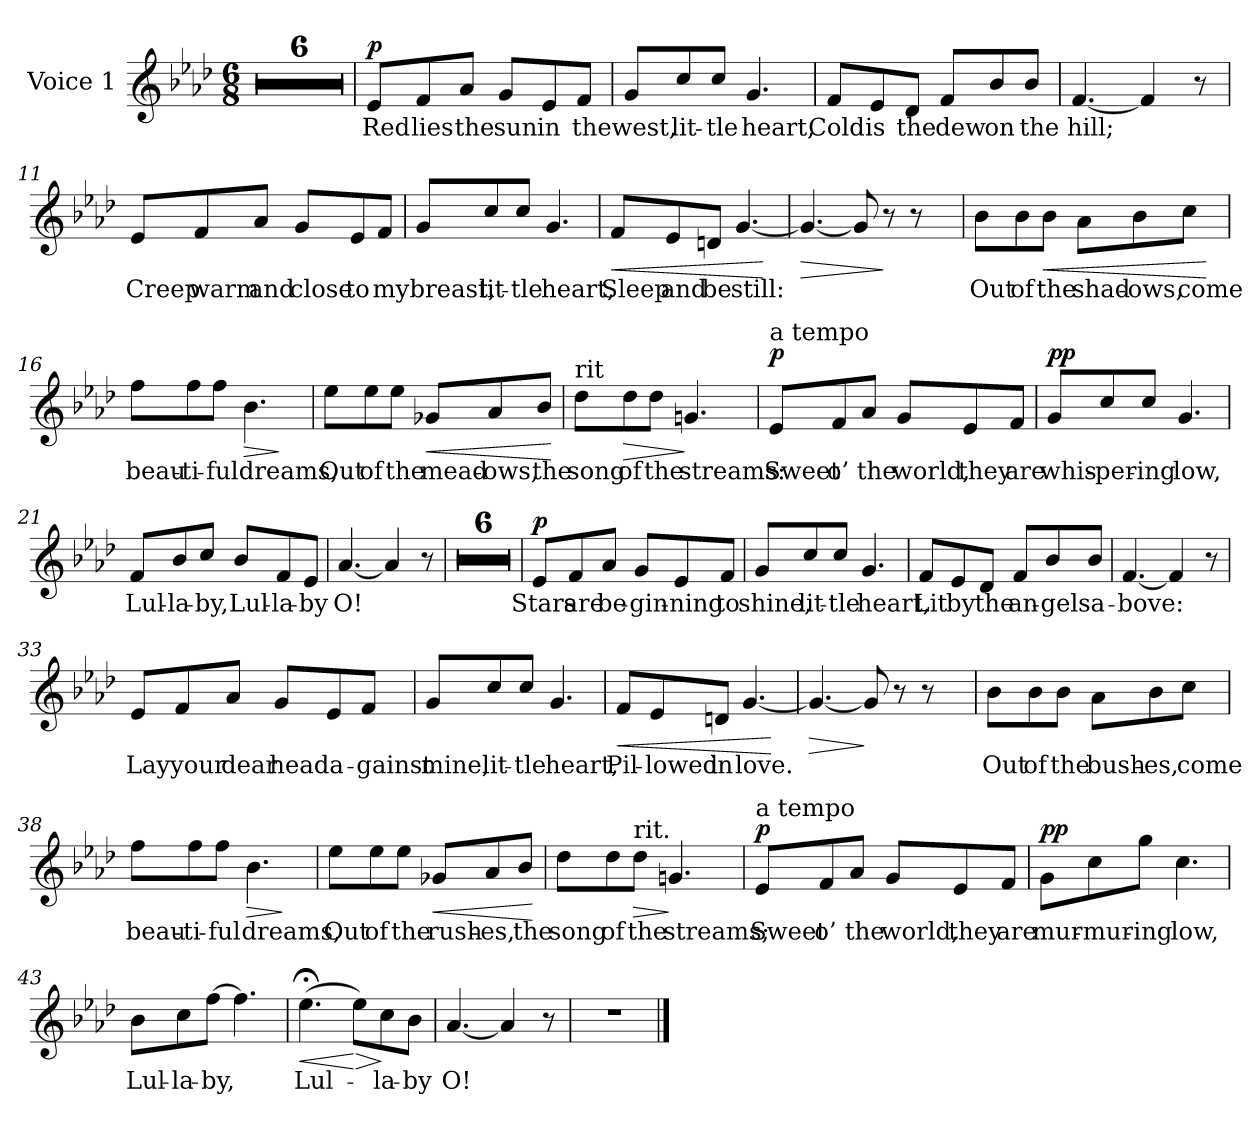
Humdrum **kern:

**kern	**text	**dynam
*part1	*part1	*part1
*staff1	*staff1	*staff1
*I"Voice 1	*	*
*clefG2	*	*
*k[b-e-a-d-]	*	*
*M6/8	*	*
=1	=1	=1
2.r	.	.
=2	=2	=2
2.r	.	.
=3	=3	=3
2.r	.	.
=4	=4	=4
2.r	.	.
=5	=5	=5
2.r	.	.
=6	=6	=6
2.r	.	.
=7	=7	=7
!	!LO:LY:b	!LO:DY:a
8e-/L	Red	p
!	!LO:LY:b	!
8f/	lies	.
!	!LO:LY:b	!
8a-/J	the	.
!	!LO:LY:b	!
8g/L	sun	.
!	!LO:LY:b	!
8e-/	in	.
!	!LO:LY:b	!
8f/J	the	.
=8	=8	=8
!	!LO:LY:b	!
8g/L	west,	.
!	!LO:LY:b	!
8cc/	lit-	.
!	!LO:LY:b	!
8cc/J	-tle	.
!	!LO:LY:b	!
4.g/	heart,	.
=9	=9	=9
!	!LO:LY:b	!
8f/L	Cold	.
!	!LO:LY:b	!
8e-/	is	.
!	!LO:LY:b	!
8d-/J	the	.
!	!LO:LY:b	!
8f/L	dew	.
!	!LO:LY:b	!
8b-/	on	.
!	!LO:LY:b	!
8b-/J	the	.
=10	=10	=10
!	!LO:LY:b	!
[4.f/	hill;	.
4f/]	.	.
8r	.	.
!!LO:LB:g=z
=11	=11	=11
!	!LO:LY:b	!
8e-/L	Creep	.
!	!LO:LY:b	!
8f/	warm	.
!	!LO:LY:b	!
8a-/J	and	.
!	!LO:LY:b	!
8g/L	close	.
!	!LO:LY:b	!
8e-/	to	.
!	!LO:LY:b	!
8f/J	my	.
=12	=12	=12
!	!LO:LY:b	!
8g/L	breast,	.
!	!LO:LY:b	!
8cc/	lit-	.
!	!LO:LY:b	!
8cc/J	-tle	.
!	!LO:LY:b	!
4.g/	heart,	.
=13	=13	=13
!	!LO:LY:b	!LO:HP:b
8f/L	Sleep	<
!	!LO:LY:b	!
8e-/	and	.
!	!LO:LY:b	!
8dn/J	be	.
!	!LO:LY:b	!
[4.g/	still:	.
.	.	[
=14	=14	=14
!	!	!LO:HP:b
4.g/_	.	>
8g/]	.	.
8r	.	]
8r	.	.
!!LO:LB:g=z
=15	=15	=15
!	!LO:LY:b	!
8b-\L	Out	.
!	!LO:LY:b	!
8b-\	of	.
!	!LO:LY:b	!LO:HP:b
8b-\J	the	<
!	!LO:LY:b	!
8a-\L	shad-	.
!	!LO:LY:b	!
8b-\	-ows,	.
!	!LO:LY:b	!
8cc\J	come	.
.	.	[
=16	=16	=16
!	!LO:LY:b	!
8ff\L	beau-	.
!	!LO:LY:b	!
8ff\	-ti-	.
!	!LO:LY:b	!
8ff\J	-ful	.
!	!LO:LY:b	!LO:HP:b
4.b-\	dreams,	>
.	.	]
=17	=17	=17
!	!LO:LY:b	!
8ee-\L	Out	.
!	!LO:LY:b	!
8ee-\	of	.
!	!LO:LY:b	!
8ee-\J	the	.
!	!LO:LY:b	!LO:HP:b
8g-X/L	mead-	<
!	!LO:LY:b	!
8a-/	-ows,	.
!	!LO:LY:b	!
8b-/J	the	.
.	.	[
=18	=18	=18
!LO:TX:t=rit	!	!
!	!LO:LY:b	!
8dd-\L	song	.
!	!LO:LY:b	!LO:HP:b
8dd-\	of	>
!	!LO:LY:b	!
8dd-\J	the	.
!	!LO:LY:b	!
4.gn/	streams:	]
!!LO:LB:g=z
=19	=19	=19
!LO:TX:t=a tempo	!	!
!	!LO:LY:b	!LO:DY:b
8e-/L	Sweet	p
!	!LO:LY:b	!
8f/	o’	.
!	!LO:LY:b	!
8a-/J	the	.
!	!LO:LY:b	!
8g/L	world,	.
!	!LO:LY:b	!
8e-/	they	.
!	!LO:LY:b	!
8f/J	are	.
=20	=20	=20
!	!LO:LY:b	!LO:DY:b
8g/L	whis-	pp
!	!LO:LY:b	!
8cc/	-per-	.
!	!LO:LY:b	!
8cc/J	-ing	.
!	!LO:LY:b	!
4.g/	low,	.
=21	=21	=21
!	!LO:LY:b	!
8f/L	Lul-	.
!	!LO:LY:b	!
8b-/	-la-	.
!	!LO:LY:b	!
8cc/J	-by,	.
!	!LO:LY:b	!
8b-/L	Lul-	.
!	!LO:LY:b	!
8f/	-la-	.
!	!LO:LY:b	!
8e-/J	-by	.
=22	=22	=22
!	!LO:LY:b	!
[4.a-/	O!	.
4a-/]	.	.
8r	.	.
=23	=23	=23
2.r	.	.
=24	=24	=24
2.r	.	.
=25	=25	=25
2.r	.	.
=26	=26	=26
2.r	.	.
=27	=27	=27
2.r	.	.
=28	=28	=28
2.r	.	.
!!LO:LB:g=z
=29	=29	=29
!	!LO:LY:b	!LO:DY:a
8e-/L	Stars	p
!	!LO:LY:b	!
8f/	are	.
!	!LO:LY:b	!
8a-/J	be-	.
!	!LO:LY:b	!
8g/L	-gin-	.
!	!LO:LY:b	!
8e-/	-ning	.
!	!LO:LY:b	!
8f/J	to	.
=30	=30	=30
!	!LO:LY:b	!
8g/L	shine,	.
!	!LO:LY:b	!
8cc/	lit-	.
!	!LO:LY:b	!
8cc/J	-tle	.
!	!LO:LY:b	!
4.g/	heart,	.
=31	=31	=31
!	!LO:LY:b	!
8f/L	Lit	.
!	!LO:LY:b	!
8e-/	by	.
!	!LO:LY:b	!
8d-/J	the	.
!	!LO:LY:b	!
8f/L	an-	.
!	!LO:LY:b	!
8b-/	-gels	.
!	!LO:LY:b	!
8b-/J	a-	.
=32	=32	=32
!	!LO:LY:b	!
[4.f/	-bove:	.
4f/]	.	.
8r	.	.
!!LO:LB:g=z
=33	=33	=33
!	!LO:LY:b	!
8e-/L	Lay	.
!	!LO:LY:b	!
8f/	your	.
!	!LO:LY:b	!
8a-/J	dear	.
!	!LO:LY:b	!
8g/L	head	.
!	!LO:LY:b	!
8e-/	a-	.
!	!LO:LY:b	!
8f/J	-gainst	.
=34	=34	=34
!	!LO:LY:b	!
8g/L	mine,	.
!	!LO:LY:b	!
8cc/	lit-	.
!	!LO:LY:b	!
8cc/J	-tle	.
!	!LO:LY:b	!
4.g/	heart,	.
=35	=35	=35
!	!LO:LY:b	!LO:HP:b
8f/L	Pil-	<
!	!LO:LY:b	!
8e-/	-lowed	.
!	!LO:LY:b	!
8dn/J	in	.
!	!LO:LY:b	!
[4.g/	love.	.
.	.	[
=36	=36	=36
!	!	!LO:HP:b
4.g/_	.	>
8g/]	.	]
8r	.	.
8r	.	.
!!LO:LB:g=z
=37	=37	=37
!	!LO:LY:b	!
8b-\L	Out	.
!	!LO:LY:b	!
8b-\	of	.
!	!LO:LY:b	!
8b-\J	the	.
!	!LO:LY:b	!
8a-\L	bush-	.
!	!LO:LY:b	!
8b-\	-es,	.
!	!LO:LY:b	!
8cc\J	come	.
=38	=38	=38
!	!LO:LY:b	!
8ff\L	beau-	.
!	!LO:LY:b	!
8ff\	-ti-	.
!	!LO:LY:b	!
8ff\J	-ful	.
!	!LO:LY:b	!LO:HP:b
4.b-\	dreams,	>
.	.	]
=39	=39	=39
!	!LO:LY:b	!
8ee-\L	Out	.
!	!LO:LY:b	!
8ee-\	of	.
!	!LO:LY:b	!
8ee-\J	the	.
!	!LO:LY:b	!LO:HP:b
8g-X/L	rush-	<
!	!LO:LY:b	!
8a-/	-es,	.
!	!LO:LY:b	!
8b-/J	the	.
.	.	[
=40	=40	=40
!	!LO:LY:b	!
8dd-\L	song	.
!	!LO:LY:b	!
8dd-\	of	.
!LO:TX:a:t=rit.	!	!
!	!LO:LY:b	!LO:HP:b
8dd-\J	the	>
!	!LO:LY:b	!
4.gn/	streams;	]
!!LO:LB:g=z
=41	=41	=41
!LO:TX:a:t=a tempo	!	!
!	!LO:LY:b	!LO:DY:b
8e-/L	Sweet	p
!	!LO:LY:b	!
8f/	o’	.
!	!LO:LY:b	!
8a-/J	the	.
!	!LO:LY:b	!
8g/L	world,	.
!	!LO:LY:b	!
8e-/	they	.
!	!LO:LY:b	!
8f/J	are	.
=42	=42	=42
!	!LO:LY:b	!LO:DY:b
8g\L	mur-	pp
!	!LO:LY:b	!
8cc\	-mur-	.
!	!LO:LY:b	!
8gg\J	-ing	.
!	!LO:LY:b	!
4.cc\	low,	.
=43	=43	=43
!	!LO:LY:b	!
8b-\L	Lul-	.
!	!LO:LY:b	!
8cc\	-la-	.
!	!LO:LY:b	!
[8ff\J	-by,	.
4.ff\]	.	.
=44	=44	=44
!	!LO:LY:b	!LO:HP:b
(>4.ee-;<\	Lul-	<
!	!	!LO:HP:n=1:b
8ee-\L)	.	[ >
!	!LO:LY:b	!
8cc\	-la-	]
!	!LO:LY:b	!
8b-\J	-by	.
=45	=45	=45
!	!LO:LY:b	!
[4.a-/	O!	.
4a-/]	.	.
8r	.	.
=46	=46	=46
2.r	.	.
==	==	==
*-	*-	*-
